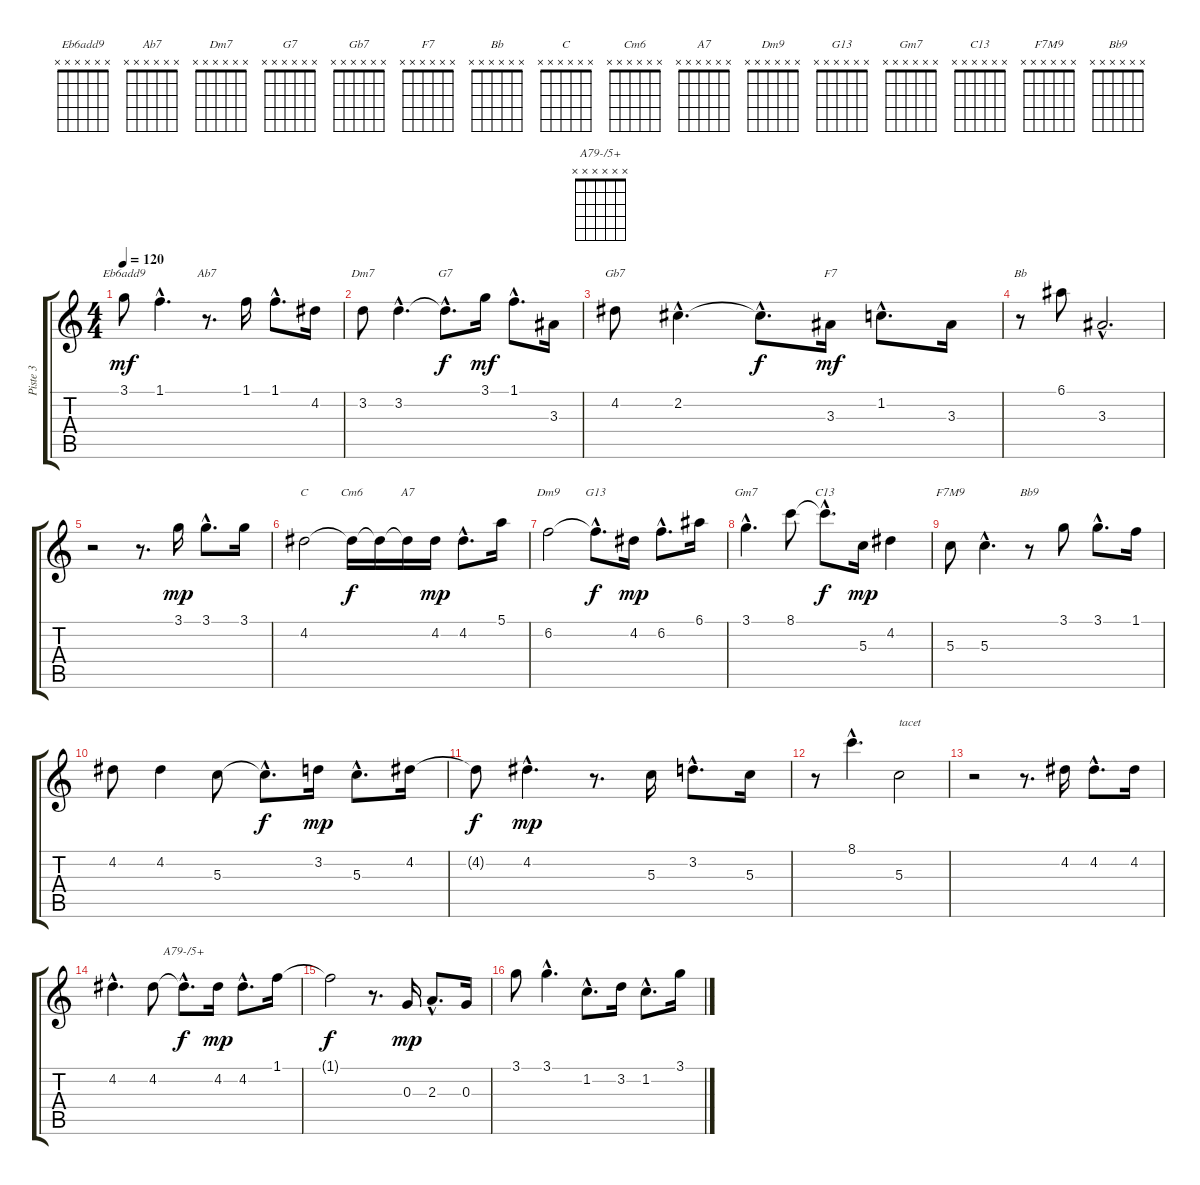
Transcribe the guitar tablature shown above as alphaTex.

\track ("Piste 3" "Piste 3") {instrument acousticguitarnylon}
\staff {score tabs}
\tuning (E4 B3 G3 D3 A2 E2) {hide}
\chord ("Eb6add9" x x x x x x) {firstfret 0}
\chord ("Ab7" x x x x x x) {firstfret 0}
\chord ("Dm7" x x x x x x) {firstfret 0}
\chord ("G7" x x x x x x) {firstfret 0}
\chord ("Gb7" x x x x x x) {firstfret 0}
\chord ("F7" x x x x x x) {firstfret 0}
\chord ("Bb" x x x x x x) {firstfret 0}
\chord ("C" x x x x x x) {firstfret 0}
\chord ("Cm6" x x x x x x) {firstfret 0}
\chord ("A7" x x x x x x) {firstfret 0}
\chord ("Dm9" x x x x x x) {firstfret 0}
\chord ("G13" x x x x x x) {firstfret 0}
\chord ("Gm7" x x x x x x) {firstfret 0}
\chord ("C13" x x x x x x) {firstfret 0}
\chord ("F7M9" x x x x x x) {firstfret 0}
\chord ("Bb9" x x x x x x) {firstfret 0}
\chord ("A79-/5+" x x x x x x) {firstfret 0}
\ts (4 4)
\tempo 120
\clef g2
\ks c
3.1.8{ch "Eb6add9" dy mf} 1.1{hac}.4{d} r.8{d ch "Ab7"} 1.1.16 1.1{hac}.8{d} 4.2.16 |
3.2.8{ch "Dm7"} 3.2{hac}.4{d} 3.2{hac t}.8{d ch "G7" dy f} 3.1.16{dy mf} 1.1{hac}.8{d} 3.3.16 |
4.2.8{ch "Gb7"} 2.2{hac}.4{d} 2.2{hac t}.8{d dy f} 3.3.16{ch "F7" dy mf} 1.2{hac}.8{d} 3.3.16 |
r.8{ch "Bb"} 6.1.8 3.3{hac}.2{d} |
r.2 r.8{d} 3.1.16{dy mp instrument electricguitarjazz} 3.1{hac}.8{d} 3.1.16 |
4.2.2{ch "C"} 4.2{t}.16{ch "Cm6" dy f} 4.2{t}.16 4.2{t}.16{ch "A7"} 4.2.16{dy mp} 4.2{hac}.8{d} 5.1.16 |
6.2.2{ch "Dm9"} 6.2{hac t}.8{d ch "G13" dy f} 4.2.16{dy mp} 6.2{hac}.8{d} 6.1.16 |
3.1{hac}.4{d ch "Gm7"} 8.1.8 8.1{hac t}.8{d ch "C13" dy f} 5.3.16{dy mp} 4.2.4 |
5.3.8{ch "F7M9"} 5.3{hac}.4{d} r.8{ch "Bb9"} 3.1.8 3.1{hac}.8{d} 1.1.16 |
4.2.8 4.2.4 5.3.8 5.3{hac t}.8{d dy f} 3.2.16{dy mp} 5.3{hac}.8{d} 4.2.16 |
4.2{t}.8{dy f} 4.2{hac}.4{d dy mp} r.8{d} 5.3.16 3.2{hac}.8{d} 5.3.16 |
r.8 8.1{hac}.4{d} 5.3.2{txt "tacet"} |
r.2 r.8{d} 4.2.16 4.2{hac}.8{d} 4.2.16 |
4.2{hac}.4{d} 4.2.8 4.2{hac t}.8{d ch "A79-/5+" dy f} 4.2.16{dy mp} 4.2{hac}.8{d} 1.1.16 |
1.1{t}.2{dy f} r.8{d} 0.3.16{dy mp} 2.3{hac}.8{d} 0.3.16 |
3.1.8 3.1{hac}.4{d} 1.2{hac}.8{d} 3.2.16 1.2{hac}.8{d} 3.1.16
